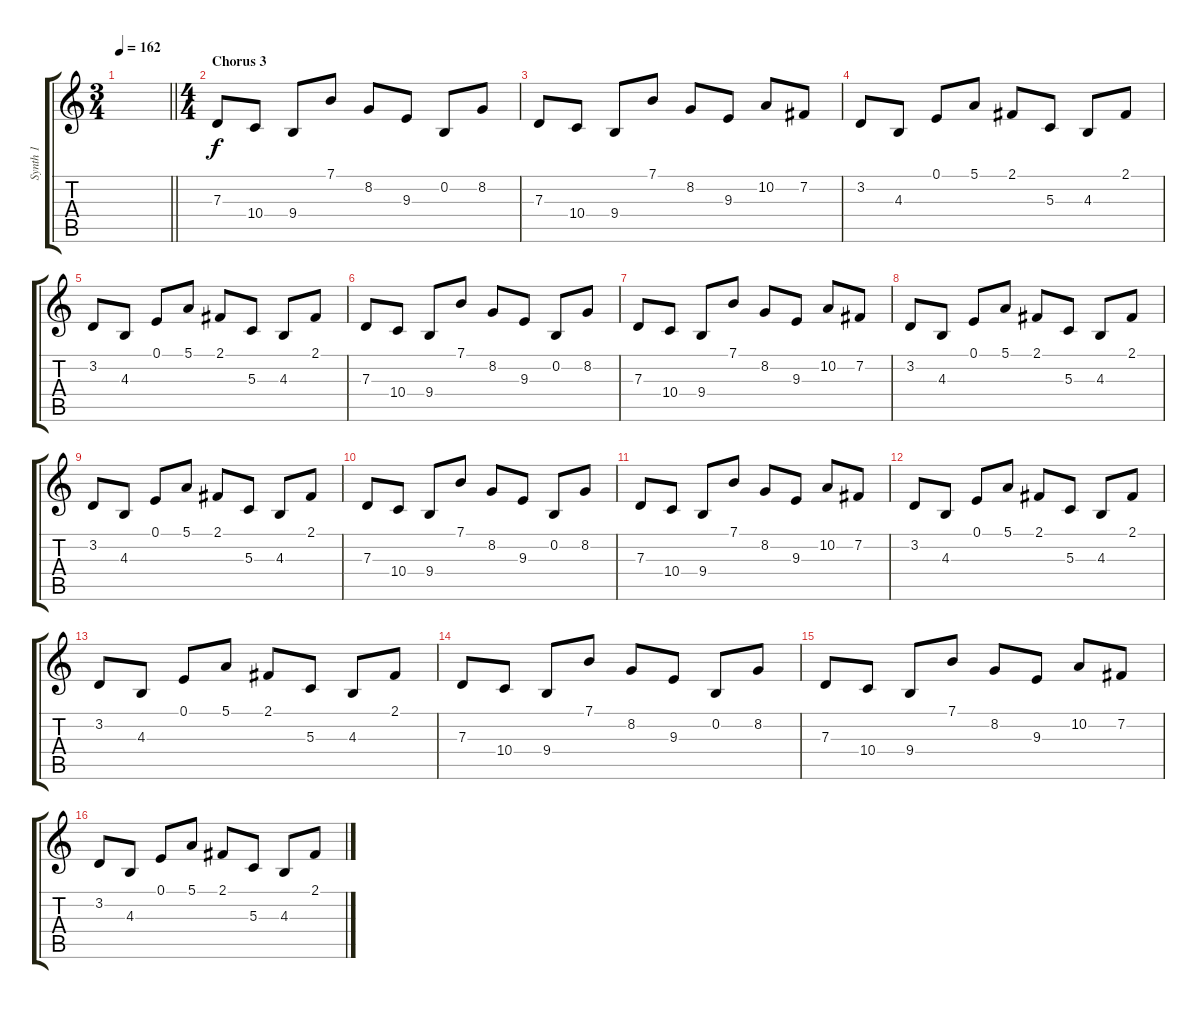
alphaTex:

\track ("Synth 1" "Synth 1") {instrument lead2sawtooth}
\staff {score tabs}
\tuning (E4 B3 G3 D3 A2 D2) {hide}
\ts (3 4)
\tempo 162
\clef g2
\barLineRight lightlight
\ks c
|
\ts (4 4)
\section ("" "Chorus 3")
7.3.8 10.4.8 9.4.8 7.1.8 8.2.8 9.3.8 0.2.8 8.2.8 |
7.3.8 10.4.8 9.4.8 7.1.8 8.2.8 9.3.8 10.2.8 7.2.8 |
3.2.8 4.3.8 0.1.8 5.1.8 2.1.8 5.3.8 4.3.8 2.1.8 |
3.2.8 4.3.8 0.1.8 5.1.8 2.1.8 5.3.8 4.3.8 2.1.8 |
7.3.8 10.4.8 9.4.8 7.1.8 8.2.8 9.3.8 0.2.8 8.2.8 |
7.3.8 10.4.8 9.4.8 7.1.8 8.2.8 9.3.8 10.2.8 7.2.8 |
3.2.8 4.3.8 0.1.8 5.1.8 2.1.8 5.3.8 4.3.8 2.1.8 |
3.2.8 4.3.8 0.1.8 5.1.8 2.1.8 5.3.8 4.3.8 2.1.8 |
7.3.8 10.4.8 9.4.8 7.1.8 8.2.8 9.3.8 0.2.8 8.2.8 |
7.3.8 10.4.8 9.4.8 7.1.8 8.2.8 9.3.8 10.2.8 7.2.8 |
3.2.8 4.3.8 0.1.8 5.1.8 2.1.8 5.3.8 4.3.8 2.1.8 |
3.2.8 4.3.8 0.1.8 5.1.8 2.1.8 5.3.8 4.3.8 2.1.8 |
7.3.8 10.4.8 9.4.8 7.1.8 8.2.8 9.3.8 0.2.8 8.2.8 |
7.3.8 10.4.8 9.4.8 7.1.8 8.2.8 9.3.8 10.2.8 7.2.8 |
3.2.8 4.3.8 0.1.8 5.1.8 2.1.8 5.3.8 4.3.8 2.1.8
